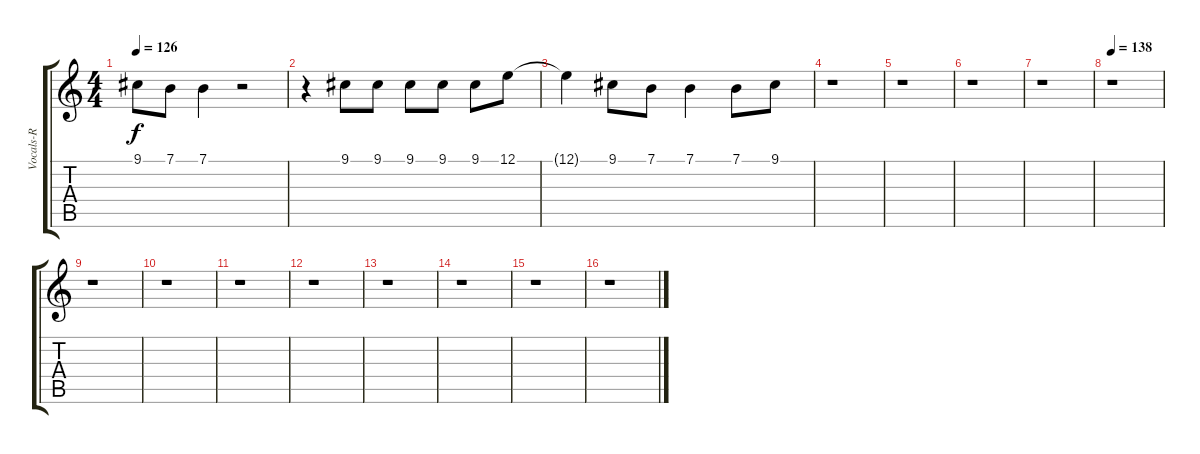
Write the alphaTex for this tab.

\track ("Vocals-R" "Vocals-R") {instrument lead6voice}
\staff {score tabs}
\tuning (E4 B3 G3 D3 A2 E2) {hide}
\ts (4 4)
\tempo 126
\clef g2
\ks c
9.1{t}.8{dy f} 7.1.8 7.1.4 r.2 |
r.4 9.1.8 9.1.8 9.1.8 9.1.8 9.1.8 12.1.8 |
12.1{t}.4 9.1.8 7.1.8 7.1.4 7.1.8 9.1.8 |
r.1 |
r.1 |
r.1 |
r.1 |
\tempo 138
r.1 |
r.1 |
r.1 |
r.1 |
r.1 |
r.1 |
r.1 |
r.1 |
r.1
